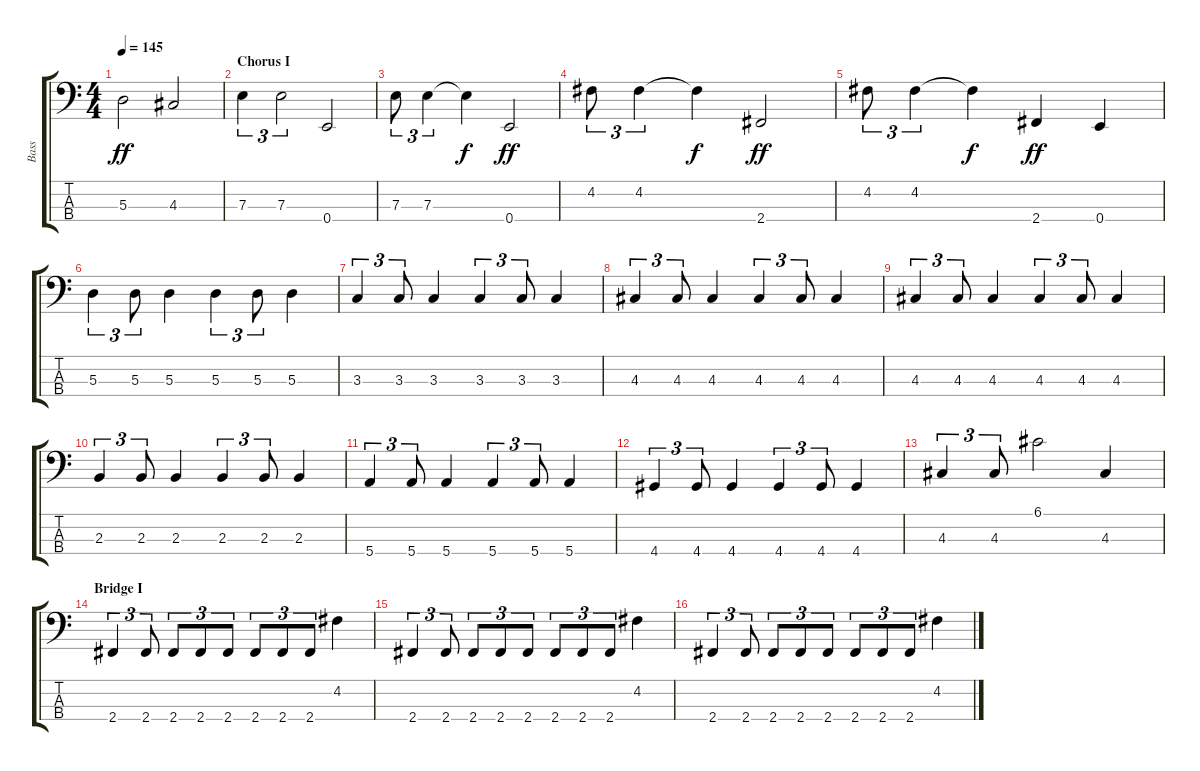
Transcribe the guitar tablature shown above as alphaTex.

\track ("Bass" "Bass") {instrument electricbasspick}
\staff {score tabs}
\tuning (G2 D2 A1 E1) {hide}
\ts (4 4)
\tempo 145
\clef f4
\ks c
5.3.2{dy ff} 4.3.2 |
\section ("" "Chorus I")
7.3.4{tu (3 2)} 7.3.2{tu (3 2)} 0.4.2 |
7.3.8{tu (3 2)} 7.3.4{tu (3 2)} 7.3{t}.4{dy f} 0.4.2{dy ff} |
4.2.8{tu (3 2)} 4.2.4{tu (3 2)} 4.2{t}.4{dy f} 2.4.2{dy ff} |
4.2.8{tu (3 2)} 4.2.4{tu (3 2)} 4.2{t}.4{dy f} 2.4.4{dy ff} 0.4.4 |
5.3.4{tu (3 2)} 5.3.8{tu (3 2)} 5.3.4 5.3.4{tu (3 2)} 5.3.8{tu (3 2)} 5.3.4 |
3.3.4{tu (3 2)} 3.3.8{tu (3 2)} 3.3.4 3.3.4{tu (3 2)} 3.3.8{tu (3 2)} 3.3.4 |
4.3.4{tu (3 2)} 4.3.8{tu (3 2)} 4.3.4 4.3.4{tu (3 2)} 4.3.8{tu (3 2)} 4.3.4 |
4.3.4{tu (3 2)} 4.3.8{tu (3 2)} 4.3.4 4.3.4{tu (3 2)} 4.3.8{tu (3 2)} 4.3.4 |
2.3.4{tu (3 2)} 2.3.8{tu (3 2)} 2.3.4 2.3.4{tu (3 2)} 2.3.8{tu (3 2)} 2.3.4 |
5.4.4{tu (3 2)} 5.4.8{tu (3 2)} 5.4.4 5.4.4{tu (3 2)} 5.4.8{tu (3 2)} 5.4.4 |
4.4.4{tu (3 2)} 4.4.8{tu (3 2)} 4.4.4 4.4.4{tu (3 2)} 4.4.8{tu (3 2)} 4.4.4 |
4.3.4{tu (3 2)} 4.3.8{tu (3 2)} 6.1.2 4.3.4 |
\section ("" "Bridge I")
2.4.4{tu (3 2)} 2.4.8{tu (3 2)} 2.4.8{tu (3 2)} 2.4.8{tu (3 2)} 2.4.8{tu (3 2)} 2.4.8{tu (3 2)} 2.4.8{tu (3 2)} 2.4.8{tu (3 2)} 4.2.4 |
2.4.4{tu (3 2)} 2.4.8{tu (3 2)} 2.4.8{tu (3 2)} 2.4.8{tu (3 2)} 2.4.8{tu (3 2)} 2.4.8{tu (3 2)} 2.4.8{tu (3 2)} 2.4.8{tu (3 2)} 4.2.4 |
2.4.4{tu (3 2)} 2.4.8{tu (3 2)} 2.4.8{tu (3 2)} 2.4.8{tu (3 2)} 2.4.8{tu (3 2)} 2.4.8{tu (3 2)} 2.4.8{tu (3 2)} 2.4.8{tu (3 2)} 4.2.4
